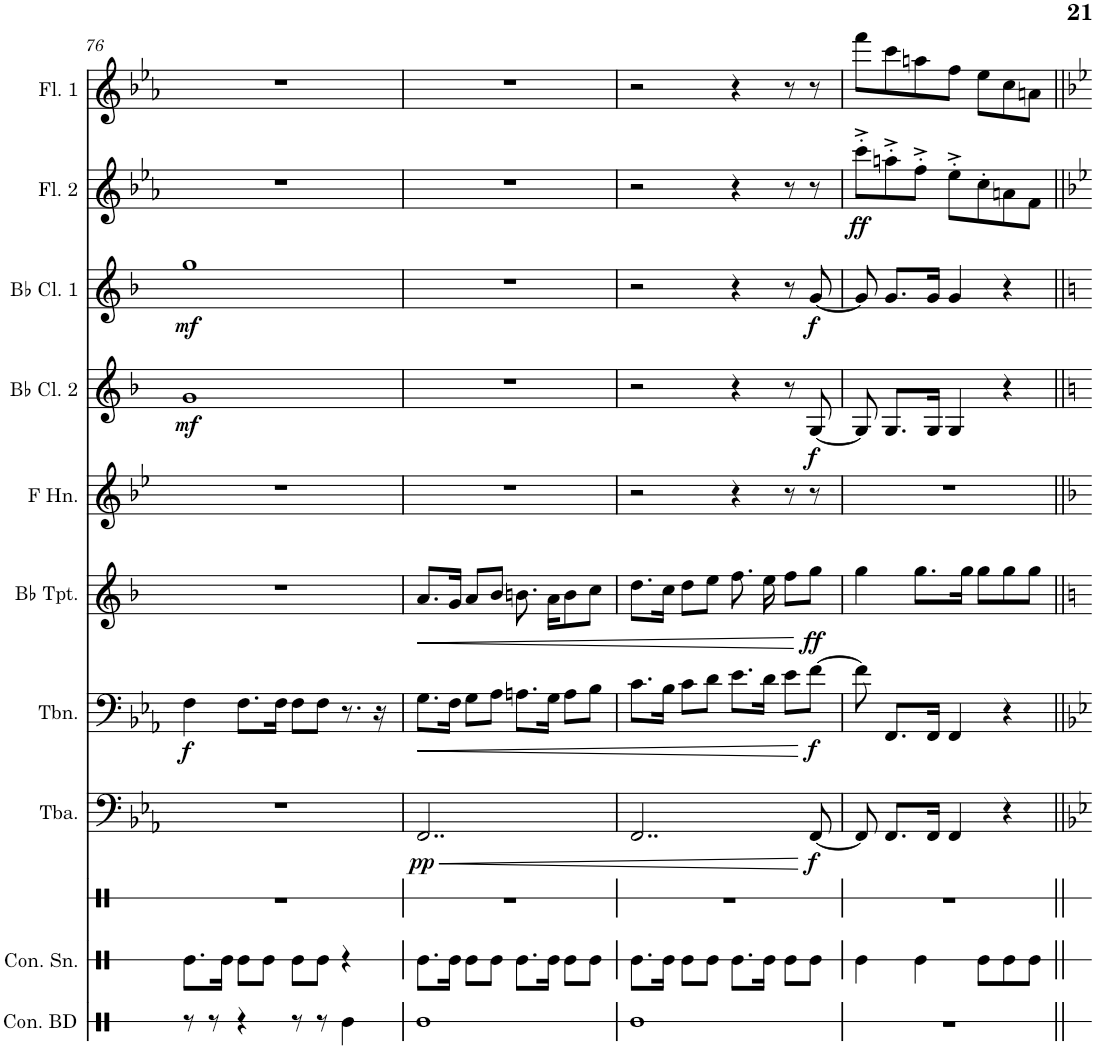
**kern	**kern	**kern	**kern	**dynam	**kern	**dynam	**kern	**dynam	**kern	**kern	**dynam	**kern	**dynam	**kern	**dynam	**kern
*part11	*part10	*part9	*part8	*part8	*part7	*part7	*part6	*part6	*part5	*part4	*part4	*part3	*part3	*part2	*part2	*part1
*staff11	*staff10	*staff9	*staff8	*staff8	*staff7	*staff7	*staff6	*staff6	*staff5	*staff4	*staff4	*staff3	*staff3	*staff2	*staff2	*staff1
*I"Concert Bass Drum	*I"Concert Snare Drum	*I"Crash Cymbal	*I"Tuba	*	*I"Trombone	*	*I"Bb Trumpet	*	*I"Horn in F	*I"Bb Clarinet 2	*	*I"Bb Clarinet 1	*	*I"Flute 2	*	*I"Flute 1
*I'Con. BD	*I'Con. Sn.	*I'Cym	*I'Tba.	*	*I'Tbn.	*	*I'Bb Tpt.	*	*	*I'Bb Cl. 2	*	*I'Bb Cl. 1	*	*I'Fl. 2	*	*I'Fl. 1
!!LO:PB:g=z
*clefX	*clefX	*clefX	*clefF4	*	*clefF4	*	*clefG2	*	*clefG2	*clefG2	*	*clefG2	*	*clefG2	*	*clefG2
*	*	*	*	*	*	*	*Trd1c2	*	*Trd4c7	*Trd1c2	*	*Trd1c2	*	*	*	*
*k[]	*k[]	*k[]	*k[b-e-a-]	*	*k[b-e-a-]	*	*k[b-]	*	*k[b-e-]	*k[b-]	*	*k[b-]	*	*k[b-e-a-]	*	*k[b-e-a-]
*M4/4	*M4/4	*M4/4	*M4/4	*	*M4/4	*	*M4/4	*	*M4/4	*M4/4	*	*M4/4	*	*M4/4	*	*M4/4
=76	=76	=76	=76	=76	=76	=76	=76	=76	=76	=76	=76	=76	=76	=76	=76	=76
!	!	!	!	!	!	!LO:DY:b	!	!	!	!	!LO:DY:b	!	!LO:DY:b	!	!	!
8r	8.Re\L	1r	1r	.	4F\	f	1r	.	1r	1g	mf	1gg	mf	1r	.	1r
8r	.	.	.	.	.	.	.	.	.	.	.	.	.	.	.	.
.	16Re\Jk	.	.	.	.	.	.	.	.	.	.	.	.	.	.	.
4r	8Re\L	.	.	.	8.F\L	.	.	.	.	.	.	.	.	.	.	.
.	8Re\J	.	.	.	.	.	.	.	.	.	.	.	.	.	.	.
.	.	.	.	.	16F\Jk	.	.	.	.	.	.	.	.	.	.	.
8r	8Re\L	.	.	.	8F\L	.	.	.	.	.	.	.	.	.	.	.
8r	8Re\J	.	.	.	8F\J	.	.	.	.	.	.	.	.	.	.	.
4Re\	4r	.	.	.	8.r	.	.	.	.	.	.	.	.	.	.	.
.	.	.	.	.	16r	.	.	.	.	.	.	.	.	.	.	.
=77	=77	=77	=77	=77	=77	=77	=77	=77	=77	=77	=77	=77	=77	=77	=77	=77
!	!	!	!	!LO:DY:b	!	!	!	!	!	!	!	!	!	!	!	!
1Re	8.Re\L	1r	2..FF/	pp	8.G\L	.	8.a/L	.	1r	1r	.	1r	.	1r	.	1r
.	16Re\Jk	.	.	.	16F\Jk	.	16g/Jk	.	.	.	.	.	.	.	.	.
.	8Re\L	.	.	.	8G\L	.	8a/L	.	.	.	.	.	.	.	.	.
.	8Re\J	.	.	.	8A-\J	.	8b-/J	.	.	.	.	.	.	.	.	.
.	8.Re\L	.	.	.	8.An\L	.	8.bn\	.	.	.	.	.	.	.	.	.
.	16Re\Jk	.	.	.	16G\Jk	.	16a\KL	.	.	.	.	.	.	.	.	.
.	8Re\L	.	.	.	8A\L	.	8b\	.	.	.	.	.	.	.	.	.
.	8Re\J	.	8ryy	.	8B-\J	.	8cc\J	.	.	.	.	.	.	.	.	.
=78	=78	=78	=78	=78	=78	=78	=78	=78	=78	=78	=78	=78	=78	=78	=78	=78
1Re	8.Re\L	1r	2..FF/	.	8.c\L	.	8.dd\L	.	2r	2r	.	2r	.	2r	.	2r
.	16Re\Jk	.	.	.	16B-\Jk	.	16cc\Jk	.	.	.	.	.	.	.	.	.
.	8Re\L	.	.	.	8c\L	.	8dd\L	.	.	.	.	.	.	.	.	.
.	8Re\J	.	.	.	8d\J	.	8ee\J	.	.	.	.	.	.	.	.	.
.	8.Re\L	.	.	.	8.e-\L	.	8.ff\	.	4r	4r	.	4r	.	4r	.	4r
.	16Re\Jk	.	.	.	16d\Jk	.	16ee\	.	.	.	.	.	.	.	.	.
.	8Re\L	.	.	.	8e-\L	.	8ff\L	.	8r	8r	.	8r	.	8r	.	8r
!	!	!	!	!LO:DY:b	!	!LO:DY:b	!	!LO:DY:b	!	!	!LO:DY:b	!	!LO:DY:b	!	!	!
.	8Re\J	.	[8FF/	f	[8f\J	f	8gg\J	ff	8r	[8G/	f	[8g/	f	8r	.	8r
=79	=79	=79	=79	=79	=79	=79	=79	=79	=79	=79	=79	=79	=79	=79	=79	=79
!	!	!	!	!	!	!	!	!	!	!	!	!	!	!	!LO:DY:b	!
1r	4Re\	1r	8FF/]	.	8f\]	.	4gg\	.	1r	8G/]	.	8g/]	.	8ccc'^\L	ff	8fff\L
.	.	.	8.FF/L	.	8.FF/L	.	.	.	.	8.G/L	.	8.g/L	.	8aan'^\	.	8ccc\
.	4Re\	.	.	.	.	.	8.gg\L	.	.	.	.	.	.	8ff'^\J	.	8aan\
.	.	.	16FF/Jk	.	16FF/Jk	.	.	.	.	16G/Jk	.	16g/Jk	.	.	.	.
.	.	.	4FF/	.	4FF/	.	.	.	.	4G/	.	4g/	.	8ee-'^\L	.	8ff\J
.	.	.	.	.	.	.	16gg\Jk	.	.	.	.	.	.	.	.	.
.	8Re\L	.	.	.	.	.	8gg\L	.	.	.	.	.	.	8cc'\	.	8ee-\L
.	8Re\	.	4r	.	4r	.	8gg\	.	.	4r	.	4r	.	8an\	.	8cc\
.	8Re\J	.	.	.	.	.	8gg\J	.	.	.	.	.	.	8f\J	.	8an\J
.	8ryy	.	8ryy	.	8ryy	.	8ryy	.	.	8ryy	.	8ryy	.	8ryy	.	8ryy
=||	=||	=||	=||	=||	=||	=||	=||	=||	=||	=||	=||	=||	=||	=||	=||	=||
*-	*-	*-	*-	*-	*-	*-	*-	*-	*-	*-	*-	*-	*-	*-	*-	*-
